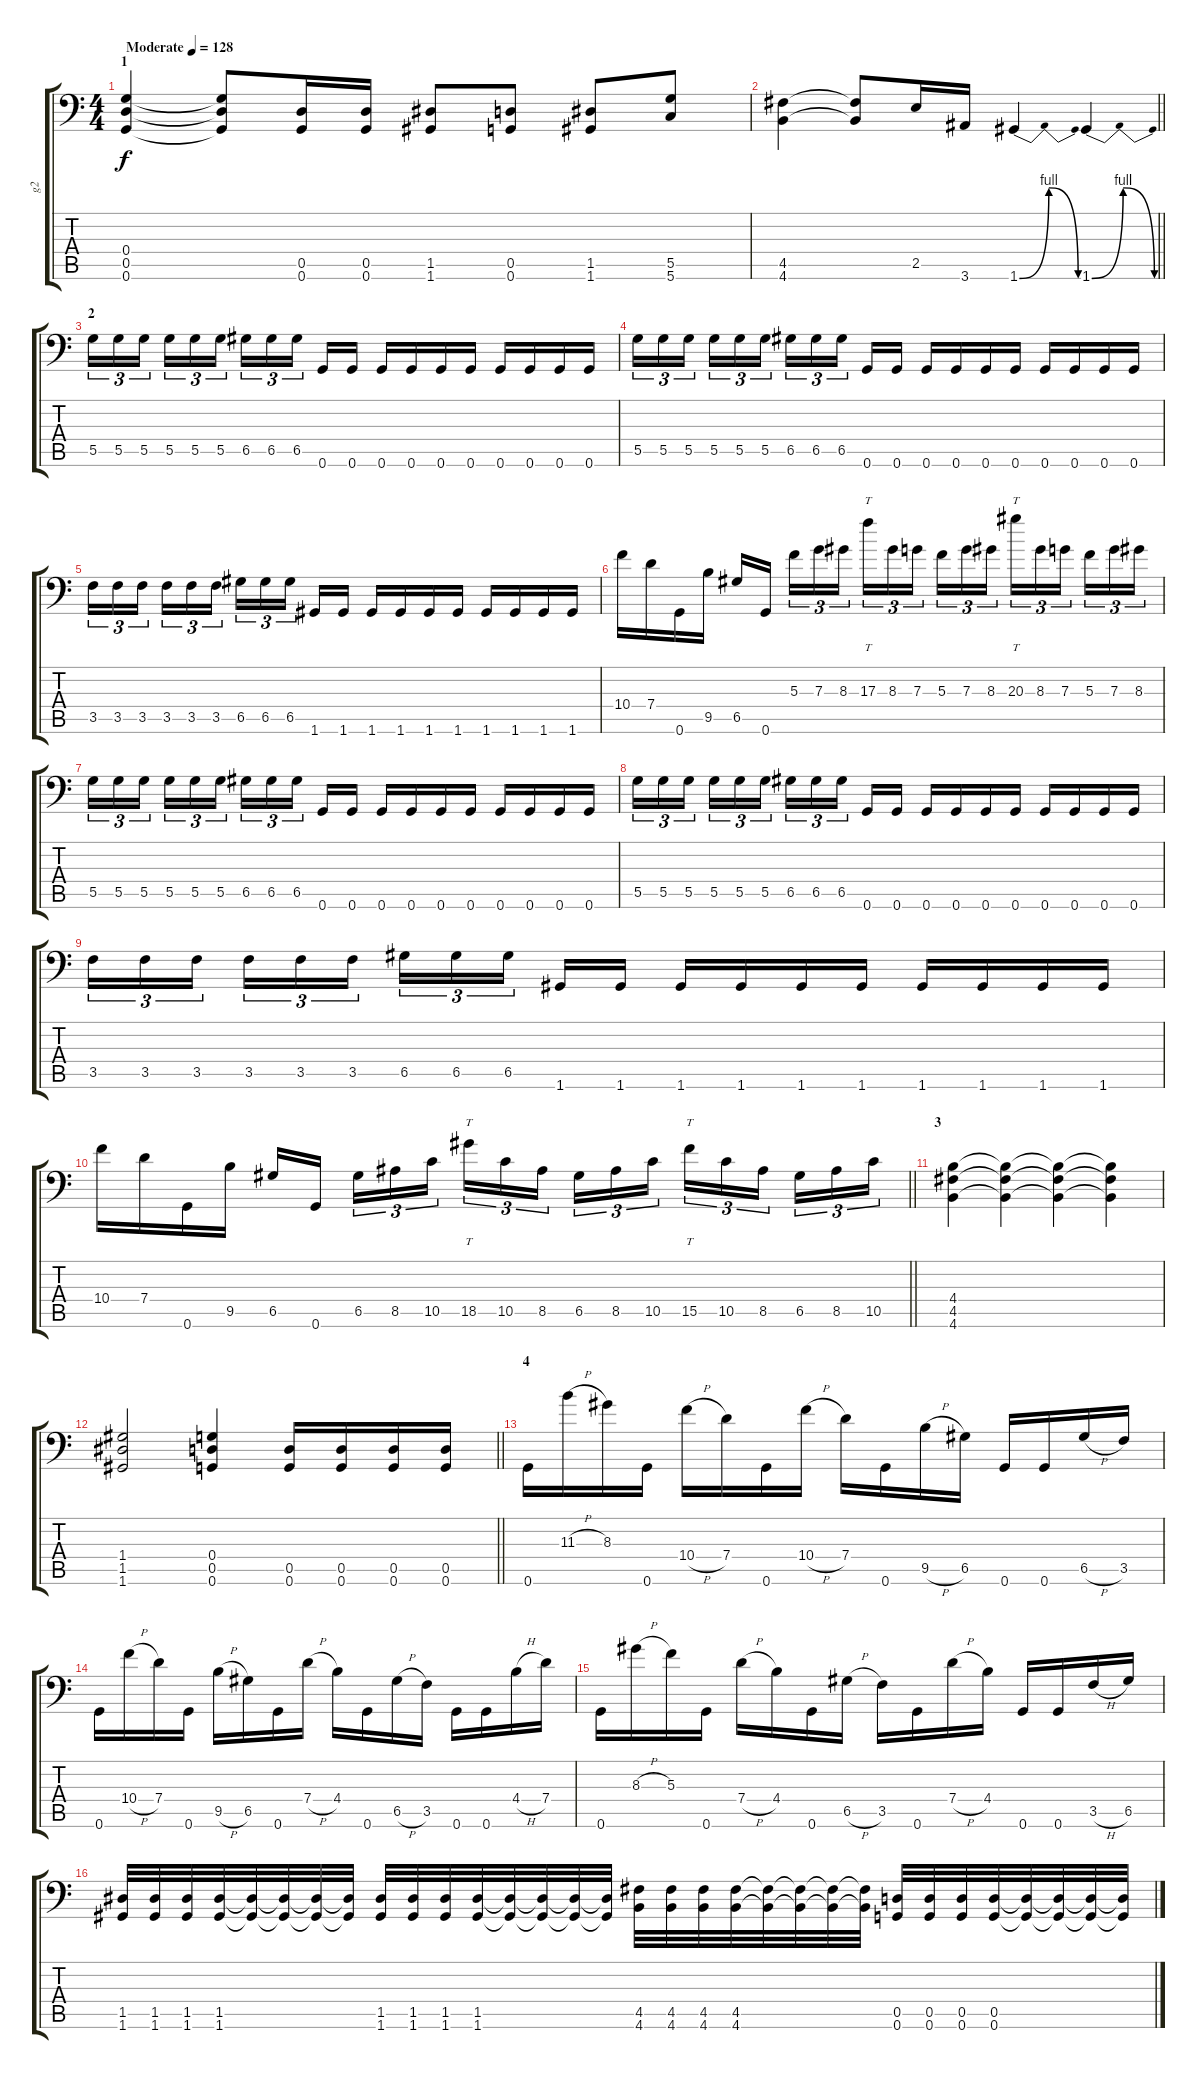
\track ("g2" "g2") {instrument distortionguitar}
\staff {score tabs}
\tuning (A3 E3 C3 G2 D2 G1) {hide}
\ts (4 4)
\section ("" "1")
\tempo (128 "Moderate")
\clef f4
\ks c
(0.4 0.5 0.6).4{dy f instrument distortionguitar} (0.4{t} 0.5{t} 0.6{t}).8 (0.5 0.6).16 (0.5 0.6).16 (1.5 1.6).8 (0.5 0.6).8 (1.5 1.6).8 (5.5 5.6).8 |
\barLineRight lightlight
(4.5 4.6).4 (4.5{t} 4.6{t}).8 2.5.16 3.6.16 1.6{be (bendrelease 0 0 15 4 15 4 60 0)}.4 1.6{be (bendrelease 0 0 15 4 15 4 60 0)}.4 |
\section ("" "2")
5.5.16{tu (3 2)} 5.5.16{tu (3 2)} 5.5.16{tu (3 2) beam splitsecondary} 5.5.16{tu (3 2)} 5.5.16{tu (3 2)} 5.5.16{tu (3 2)} 6.5.16{tu (3 2)} 6.5.16{tu (3 2)} 6.5.16{tu (3 2) beam splitsecondary} 0.6.16 0.6.16 0.6.16 0.6.16 0.6.16 0.6.16 0.6.16 0.6.16 0.6.16 0.6.16 |
5.5.16{tu (3 2)} 5.5.16{tu (3 2)} 5.5.16{tu (3 2) beam splitsecondary} 5.5.16{tu (3 2)} 5.5.16{tu (3 2)} 5.5.16{tu (3 2)} 6.5.16{tu (3 2)} 6.5.16{tu (3 2)} 6.5.16{tu (3 2) beam splitsecondary} 0.6.16 0.6.16 0.6.16 0.6.16 0.6.16 0.6.16 0.6.16 0.6.16 0.6.16 0.6.16 |
3.5.16{tu (3 2)} 3.5.16{tu (3 2)} 3.5.16{tu (3 2) beam splitsecondary} 3.5.16{tu (3 2)} 3.5.16{tu (3 2)} 3.5.16{tu (3 2)} 6.5.16{tu (3 2)} 6.5.16{tu (3 2)} 6.5.16{tu (3 2) beam splitsecondary} 1.6.16 1.6.16 1.6.16 1.6.16 1.6.16 1.6.16 1.6.16 1.6.16 1.6.16 1.6.16 |
10.4.16 7.4.16 0.6.16 9.5.16 6.5.16 0.6.16{beam splitsecondary} 5.3.16{tu (3 2)} 7.3.16{tu (3 2)} 8.3.16{tu (3 2)} 17.3.16{tt tu (3 2)} 8.3.16{tu (3 2)} 7.3.16{tu (3 2) beam splitsecondary} 5.3.16{tu (3 2)} 7.3.16{tu (3 2)} 8.3.16{tu (3 2)} 20.3.16{tt tu (3 2)} 8.3.16{tu (3 2)} 7.3.16{tu (3 2) beam splitsecondary} 5.3.16{tu (3 2)} 7.3.16{tu (3 2)} 8.3.16{tu (3 2)} |
5.5.16{tu (3 2)} 5.5.16{tu (3 2)} 5.5.16{tu (3 2) beam splitsecondary} 5.5.16{tu (3 2)} 5.5.16{tu (3 2)} 5.5.16{tu (3 2)} 6.5.16{tu (3 2)} 6.5.16{tu (3 2)} 6.5.16{tu (3 2) beam splitsecondary} 0.6.16 0.6.16 0.6.16 0.6.16 0.6.16 0.6.16 0.6.16 0.6.16 0.6.16 0.6.16 |
5.5.16{tu (3 2)} 5.5.16{tu (3 2)} 5.5.16{tu (3 2) beam splitsecondary} 5.5.16{tu (3 2)} 5.5.16{tu (3 2)} 5.5.16{tu (3 2)} 6.5.16{tu (3 2)} 6.5.16{tu (3 2)} 6.5.16{tu (3 2) beam splitsecondary} 0.6.16 0.6.16 0.6.16 0.6.16 0.6.16 0.6.16 0.6.16 0.6.16 0.6.16 0.6.16 |
3.5.16{tu (3 2)} 3.5.16{tu (3 2)} 3.5.16{tu (3 2) beam splitsecondary} 3.5.16{tu (3 2)} 3.5.16{tu (3 2)} 3.5.16{tu (3 2)} 6.5.16{tu (3 2)} 6.5.16{tu (3 2)} 6.5.16{tu (3 2) beam splitsecondary} 1.6.16 1.6.16 1.6.16 1.6.16 1.6.16 1.6.16 1.6.16 1.6.16 1.6.16 1.6.16 |
\barLineRight lightlight
10.4.16 7.4.16 0.6.16 9.5.16 6.5.16 0.6.16{beam splitsecondary} 6.5.16{tu (3 2)} 8.5.16{tu (3 2)} 10.5.16{tu (3 2)} 18.5.16{tt tu (3 2)} 10.5.16{tu (3 2)} 8.5.16{tu (3 2) beam splitsecondary} 6.5.16{tu (3 2)} 8.5.16{tu (3 2)} 10.5.16{tu (3 2)} 15.5.16{tt tu (3 2)} 10.5.16{tu (3 2)} 8.5.16{tu (3 2) beam splitsecondary} 6.5.16{tu (3 2)} 8.5.16{tu (3 2)} 10.5.16{tu (3 2)} |
\section ("" "3")
(4.4 4.5 4.6).4 (4.4{t} 4.5{t} 4.6{t}).4 (4.4{t} 4.5{t} 4.6{t}).4 (4.4{t} 4.5{t} 4.6{t}).4 |
\barLineRight lightlight
(1.4 1.5 1.6).2 (0.4 0.5 0.6).4 (0.5 0.6).16 (0.5 0.6).16 (0.5 0.6).16 (0.5 0.6).16 |
\section ("" "4")
0.6.16 11.3{h}.16 8.3.16 0.6.16 10.4{h}.16 7.4.16 0.6.16 10.4{h}.16 7.4.16 0.6.16 9.5{h}.16 6.5.16 0.6.16 0.6.16 6.5{h}.16 3.5.16 |
0.6.16 10.4{h}.16 7.4.16 0.6.16 9.5{h}.16 6.5.16 0.6.16 7.4{h}.16 4.4.16 0.6.16 6.5{h}.16 3.5.16 0.6.16 0.6.16 4.4{h}.16 7.4.16 |
0.6.16 8.3{h}.16 5.3.16 0.6.16 7.4{h}.16 4.4.16 0.6.16 6.5{h}.16 3.5.16 0.6.16 7.4{h}.16 4.4.16 0.6.16 0.6.16 3.5{h}.16 6.5.16 |
(1.5 1.6).32 (1.5 1.6).32 (1.5 1.6).32 (1.5 1.6).32 (1.5{t} 1.6{t}).32 (1.5{t} 1.6{t}).32 (1.5{t} 1.6{t}).32 (1.5{t} 1.6{t}).32 (1.5 1.6).32 (1.5 1.6).32 (1.5 1.6).32 (1.5 1.6).32 (1.5{t} 1.6{t}).32 (1.5{t} 1.6{t}).32 (1.5{t} 1.6{t}).32 (1.5{t} 1.6{t}).32 (4.5 4.6).32 (4.5 4.6).32 (4.5 4.6).32 (4.5 4.6).32 (4.5{t} 4.6{t}).32 (4.5{t} 4.6{t}).32 (4.5{t} 4.6{t}).32 (4.5{t} 4.6{t}).32 (0.5 0.6).32 (0.5 0.6).32 (0.5 0.6).32 (0.5 0.6).32 (0.5{t} 0.6{t}).32 (0.5{t} 0.6{t}).32 (0.5{t} 0.6{t}).32 (0.5{t} 0.6{t}).32
